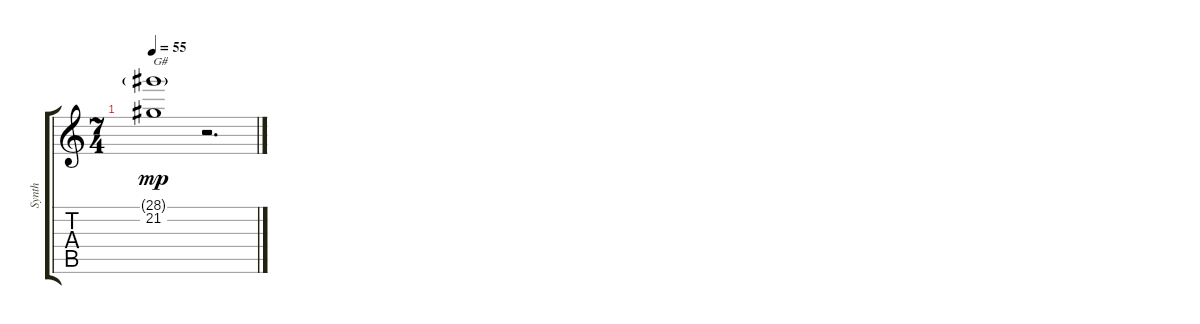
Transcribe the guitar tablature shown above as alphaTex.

\track ("Synth" "Synth") {instrument lead6voice}
\staff {score tabs}
\tuning (E4 B3 G3 D3 A2 E2) {hide}
\ts (7 4)
\tempo 55
\clef g2
\ks c
(28.1{g} 21.2).1{txt "G#" dy mp} r.2{d}
